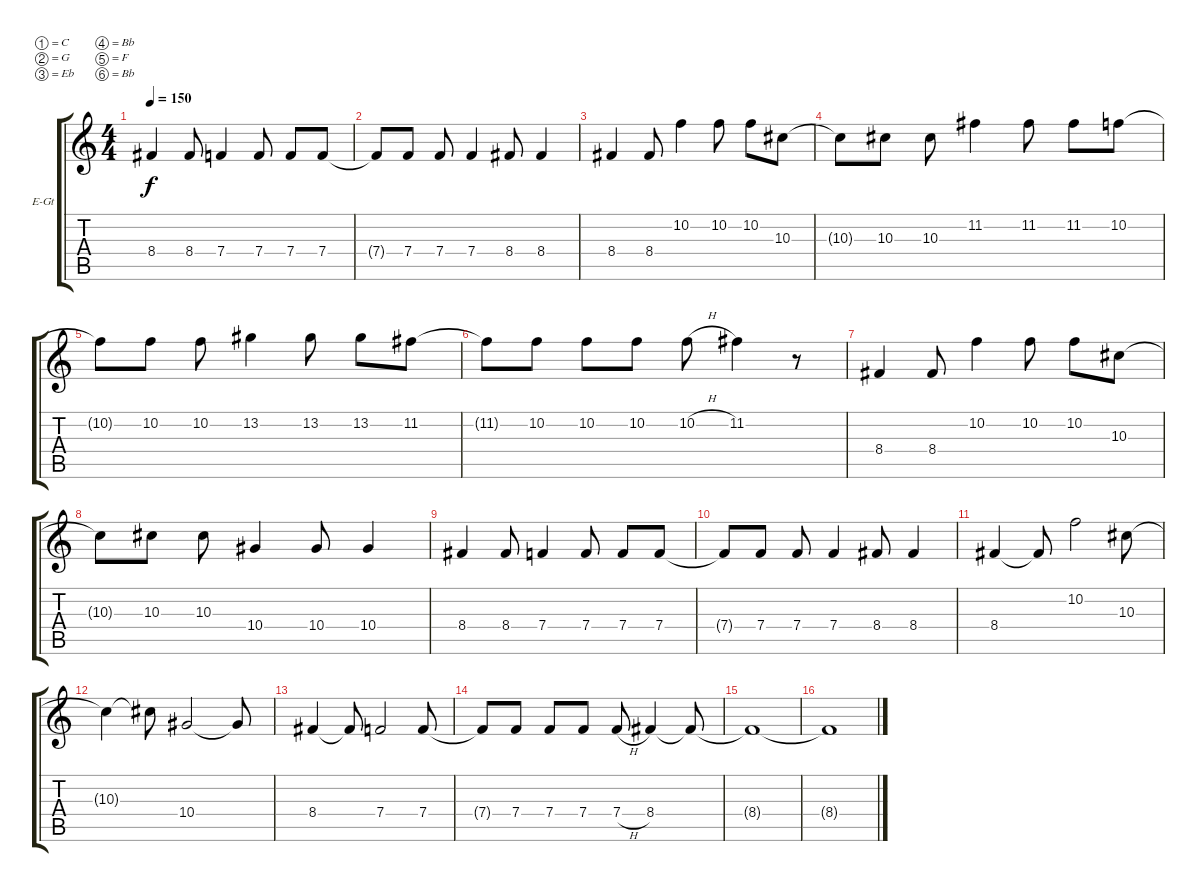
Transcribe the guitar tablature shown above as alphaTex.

\bracketExtendMode groupsimilarinstruments
\firstSystemTrackNameOrientation horizontal
\otherSystemsTrackNameOrientation horizontal
\track ("James Clean" "E-Gt") {instrument electricguitarclean}
\staff {score tabs}
\tuning (C4 G3 Eb3 Bb2 F2 Bb1)
\ts (4 4)
\tempo 150
\clef g2
\ks c
8.4.4{dy f} 8.4.8 7.4.4 7.4.8 7.4.8 7.4.8 |
7.4{t}.8 7.4.8 7.4.8 7.4.4 8.4.8 8.4.4 |
8.4.4 8.4.8 10.2.4 10.2.8 10.2.8 10.3.8 |
10.3{t}.8 10.3.8 10.3.8 11.2.4 11.2.8 11.2.8 10.2.8 |
10.2{t}.8 10.2.8 10.2.8 13.2.4 13.2.8 13.2.8 11.2.8 |
11.2{t}.8 10.2.8 10.2.8 10.2.8 10.2{h}.8 11.2.4 r.8 |
8.4.4 8.4.8 10.2.4 10.2.8 10.2.8 10.3.8 |
10.3{t}.8 10.3.8 10.3.8 10.4.4 10.4.8 10.4.4 |
8.4.4 8.4.8 7.4.4 7.4.8 7.4.8 7.4.8 |
7.4{t}.8 7.4.8 7.4.8 7.4.4 8.4.8 8.4.4 |
8.4.4 8.4{t}.8 10.2.2 10.3.8 |
10.3{t}.4 10.3{t}.8 10.4.2 10.4{t}.8 |
8.4.4 8.4{t}.8 7.4.2 7.4.8 |
7.4{t}.8 7.4.8 7.4.8 7.4.8 7.4{h}.8 8.4.4 8.4{t}.8 |
8.4{t}.1 |
8.4{t}.1
